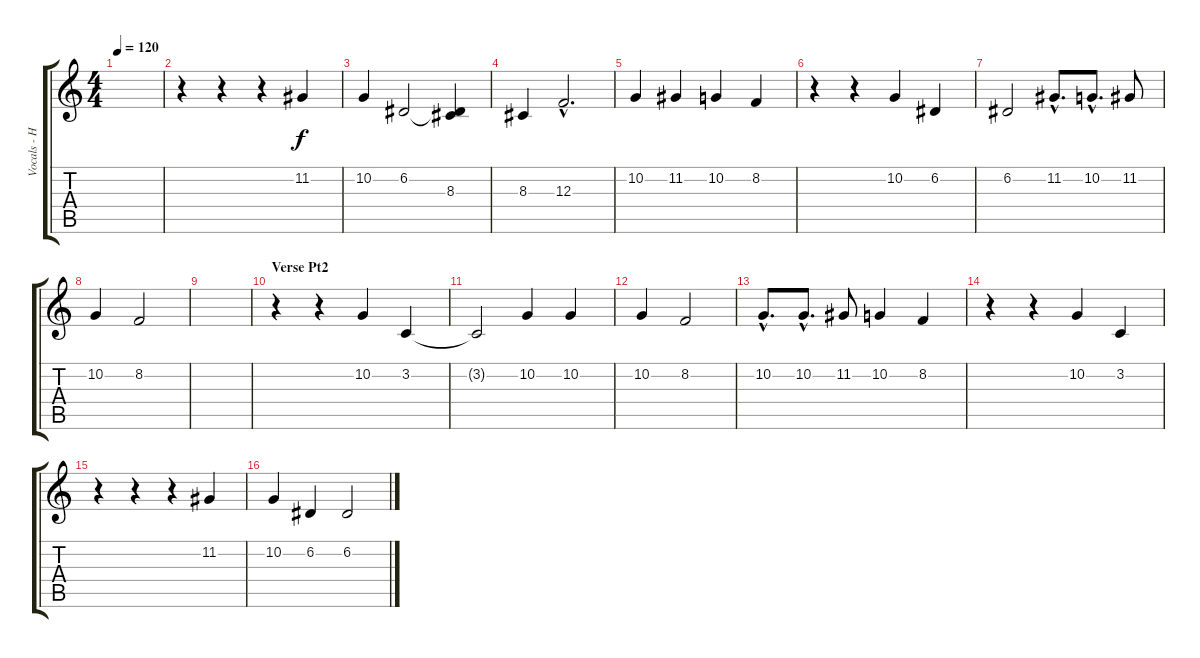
\track ("Vocals - Howard" "Vocals - H") {instrument cello}
\staff {score tabs}
\tuning (D4 A3 F3 C3 G2 C2) {hide}
\ts (4 4)
\tempo 120
\clef g2
\ks c
|
r.4 r.4 r.4 11.2.4 |
10.2.4 6.2.2 (6.2{t} 8.3).4 |
8.3.4 12.3{hac}.2{d} |
10.2.4 11.2.4 10.2.4 8.2.4 |
r.4 r.4 10.2.4 6.2.4 |
6.2.2 11.2{hac}.8{d} 10.2{hac}.8{d} 11.2.8 |
10.2.4 8.2.2 |
|
\section ("" "Verse Pt2")
r.4 r.4 10.2.4 3.2.4 |
3.2{t}.2 10.2.4 10.2.4 |
10.2.4 8.2.2 |
10.2{hac}.8{d} 10.2{hac}.8{d} 11.2.8 10.2.4 8.2.4 |
r.4 r.4 10.2.4 3.2.4 |
r.4 r.4 r.4 11.2.4 |
10.2.4 6.2.4 6.2.2
